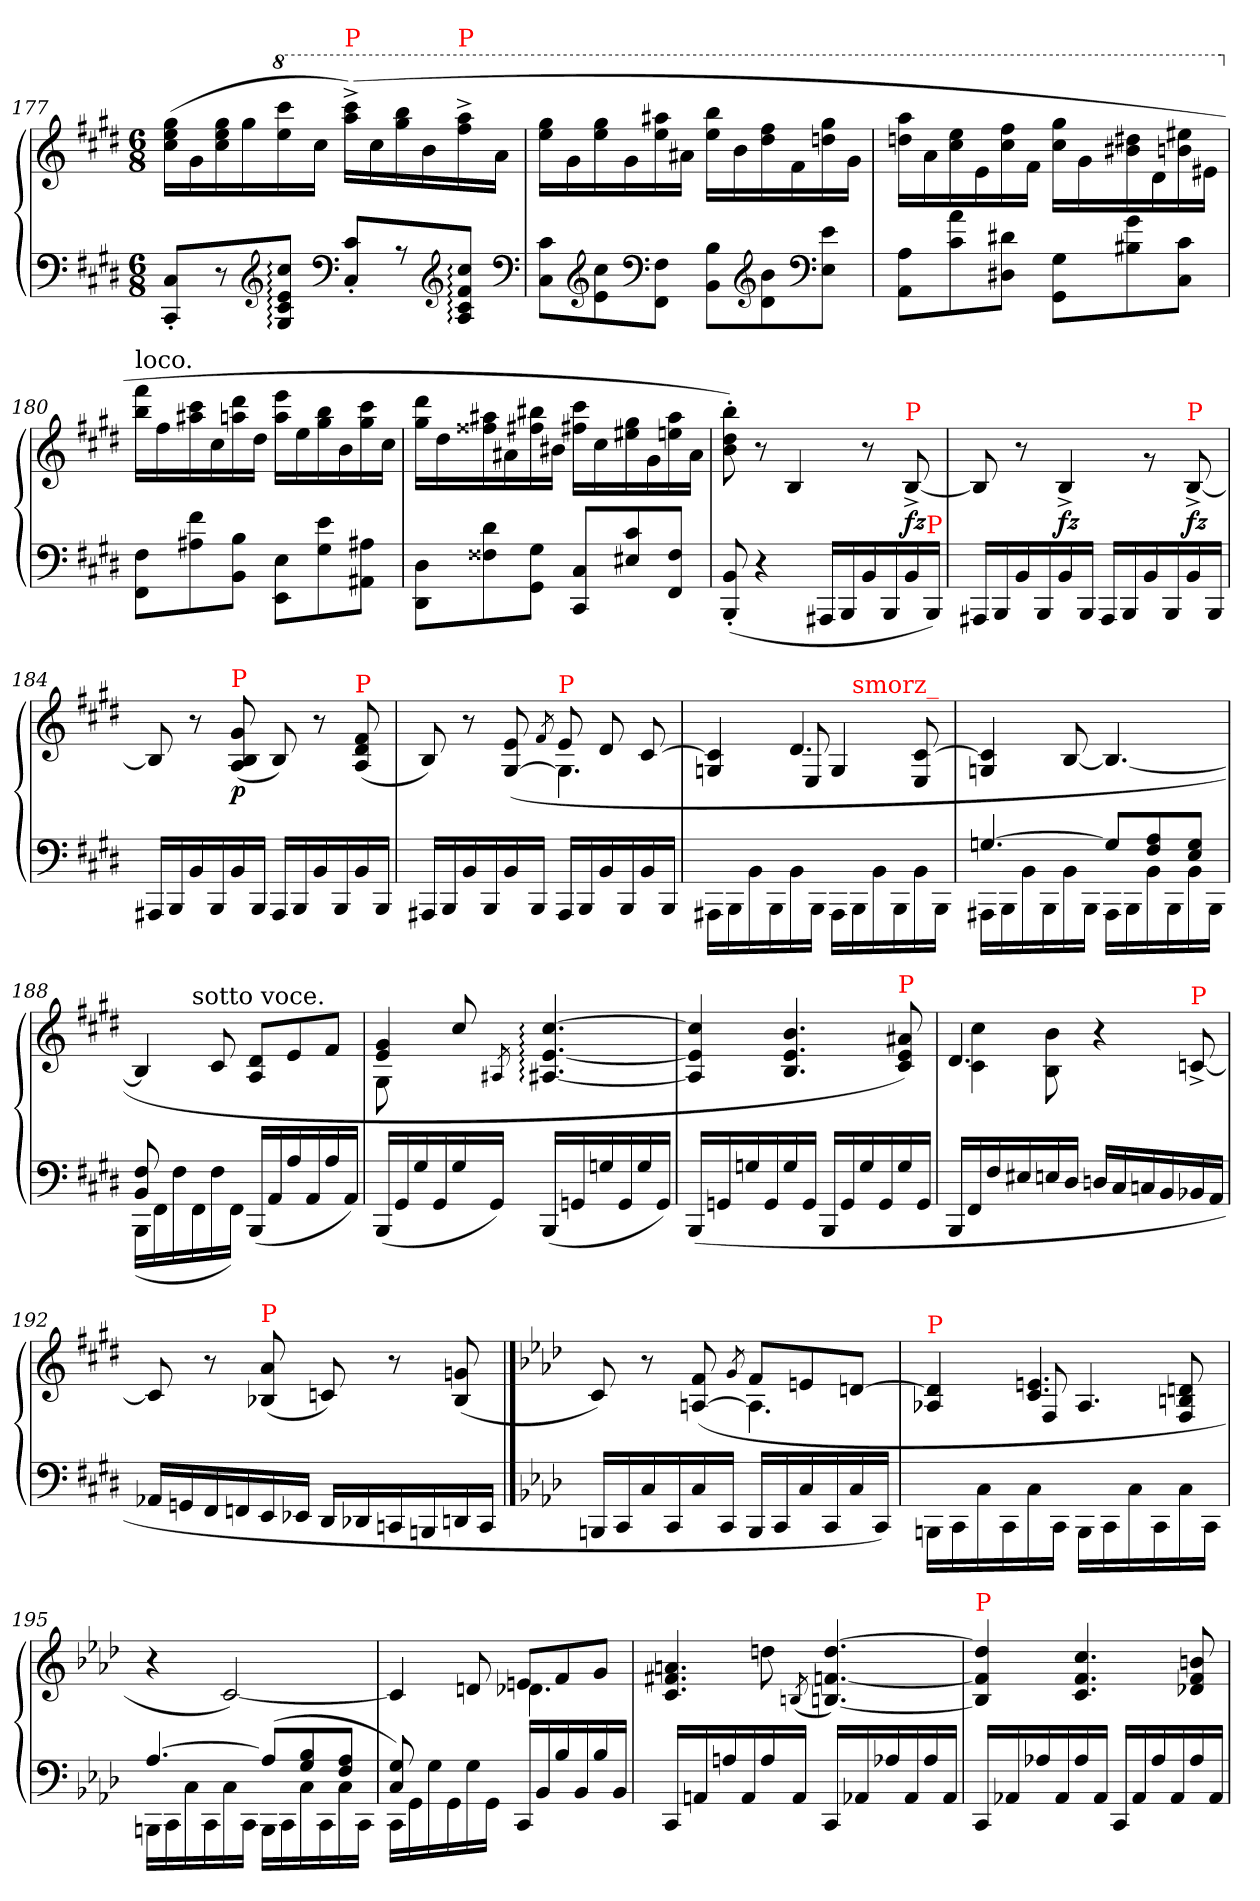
**kern	**kern	**dynam
*part1	*part1	*part1
*staff2	*staff1	*staff1/2
*clefF4	*clefG2	*
*k[f#c#g#d#]	*k[f#c#g#d#]	*
*M6/8	*M6/8	*
=177	=177	=177
8C#' 8CC#'L	(>16gg# 16ee 16cc#LL	.
.	16g#	.
8r	16gg# 16ee 16cc#	.
.	16gg#	.
*clefG2	*	*
*	*8va	*
8cc#: 8c#: 8e: 8G#:J	16cccc# 16eee	.
.	16ccc#JJ	.
*clefF4	*	*
!	!LO:TX:a:color=red:t=P	!
8c#'/ 8C#'/L	(>16cccc#^< 16aaa^<LL)	.
.	16ccc#	.
8r	16bbb 16ggg#	.
.	16bb	.
*clefG2	*	*
!	!LO:TX:a:color=red:t=P	!
8cc#: 8f#: 8c#: 8A:J	16aaa^< 16fff#^<	.
.	16aaJJ	.
*clefF4	*	*
=178	=178	=178
8c#\ 8C#\L	16ggg# 16eeeLL	.
.	16gg#	.
*clefG2	*	*
8cc# 8e	16ggg# 16eee	.
.	16gg#	.
*clefF4	*	*
8F# 8FF#J	16aaa#X 16eee	.
.	16aa#XJJ	.
8B 8BBL	16bbb 16eeeLL	.
.	16bb	.
*clefG2	*	*
8b 8d#	16fff# 16ddd#	.
.	16ff#	.
*clefF4	*	*
8e 8EJ	16ggg# 16dddn	.
.	16gg#JJ	.
=179	=179	=179
8A 8AAL	16aaa 16dddnLL	.
.	16aa	.
8a 8c#	16eee 16ccc#	.
.	16ee	.
8d#X 8D#XJ	16fff# 16ccc#	.
.	16ff#JJ	.
8G# 8GG#L	16ggg#\ 16ccc#\LL	.
.	16gg#	.
8g# 8B#X	16ddd#X 16bb#X	.
.	16dd#	.
8c# 8C#J	16eee#X 16bbn	.
.	16ee#XJJ	.
=180	=180	=180
*	*X8va	*
!	!LO:TX:a:t=loco.	!
8F# 8FF#L	16fff# 16bbLL	.
.	16ff#	.
8f# 8A#X	16ccc# 16aa#X	.
.	16cc#	.
8B 8BBJ	16ddd# 16aan	.
.	16dd#JJ	.
8E 8EEL	16eee 16aaLL	.
.	16ee	.
8e 8G#	16bb 16gg#	.
.	16b	.
8A#X 8AA#XJ	16ccc# 16gg#	.
.	16cc#JJ	.
=181	=181	=181
8D# 8DD#L	16ddd# 16gg#LL	.
.	16dd#	.
8d# 8F##X	16aa#X 16ff##X	.
.	16a#X	.
8G# 8GG#J	16bb#X 16ff#X	.
.	16b#XJJ	.
8C#/ 8CC#/L	16ccc# 16ff#XLL	.
.	16cc#	.
8c# 8E#X	16gg# 16ee#X	.
.	16g#	.
8F## 8FF#J	16aa# 16een	.
.	16a#JJ	.
=182	=182	=182
(<8BB' 8BBB'	8bb' 8dd#' 8b')	fz fz
4r	8r	.
.	4B	.
16AAA#XLL	.	.
16BBB	.	.
16BB	8r	.
16BBB	.	.
!	!LO:TX:a:color=red:t=P	!
16BB	[8B^>	fz
!LO:TX:a:color=red:t=P	!	!
16BBBJJ)	.	.
=183	=183	=183
16AAA#XLL	8B]	.
16BBB	.	.
16BB	8r	.
16BBB	.	.
16BB	4B^>	fz
16BBBJJ	.	.
16AAA#LL	.	.
16BBB	.	.
16BB	8rg	.
16BBB	.	.
!	!LO:TX:a:color=red:t=P	!
16BB	[8B^>	fz
16BBBJJ	.	.
=184	=184	=184
16AAA#XLL	8B]	.
16BBB	.	.
16BB	8r	.
16BBB	.	.
!	!LO:TX:a:color=red:t=P	!
16BB	(>8g# 8B 8A	p
16BBBJJ	.	.
16AAA#LL	8B)	.
16BBB	.	.
16BB	8r	.
16BBB	.	.
!	!LO:TX:a:color=red:t=P	!
16BB	(>8f# 8d# 8A	.
16BBBJJ	.	.
=185	=185	=185
*	*^	*
16AAA#XLL	8B)	4.ryy	.
16BBB	.	.	.
16BB	8r	.	.
16BBB	.	.	.
16BB	(>8e [8G#	.	.
16BBBJJ	.	.	.
.	8qf#/	.	.
!	!LO:TX:a:color=red:t=P	!	!
16AAA#LL	8e	4.G#]	.
16BBB	.	.	.
16BB	8d#	.	.
16BBB	.	.	.
16BB	[8c#	.	.
16BBBJJ	.	.	.
=186	=186	=186	=186
*	*	*^	*
16AAA#X\LL	4c#]/ 4Gn/	4ryy	4..ryy	.
16BBB\	.	.	.	.
16BB\	.	.	.	.
16BBB\	.	.	.	.
16BB\	4.d#	8E/	.	.
16BBB\JJ	.	.	.	.
16AAA#\LL	.	4G/	.	.
!	!	!	!LO:TX:a:color=red:t=smorz_	!
16BBB\	.	.	4ryy	.
16BB\	.	.	.	.
16BBB\	.	.	.	.
16BB\	[8c#/ 8E/	8ryy	.	.
16BBB\JJ	.	.	16ryy	.
*	*v	*v	*v	*
=187	=187	=187
*^	*	*
[4.Gn/	16AAA#X\LL	4c#] 4Gn	.
.	16BBB	.	.
.	16BB	.	.
.	16BBB	.	.
.	16BB	[8B	.
.	16BBBJJ	.	.
8G/L]	16AAA#\LL	4.B_	.
.	16BBB	.	.
8A/ 8F#/	16BB	.	.
.	16BBB	.	.
8G/ 8E/J	16BB	.	.
.	16BBBJJ	.	.
=188	=188	=188	=188
*	*	*^	*
8F# 8BB	(16BBBLL	4B]	8.ryy	.
.	16FF#	.	.	.
4ryy	16F#	.	.	.
!	!	!	!LO:TX:a:t=sotto voce.	!
.	16FF#	.	2ryy	.
.	16F#	8c#	.	.
.	16FF#JJ)	.	.	.
(16BBB/LL	4.ryy	8d# 8AL	.	.
16AA	.	.	.	.
16A	.	8e	.	.
16AA	.	.	.	.
16A	.	8f#J	.	.
16AAJJ)	.	.	16ryy	.
*v	*v	*	*	*
=189	=189	=189	=189
(<16BBB/LL	4g# 4e	8G#	.
16GG#	.	.	.
16G#	.	8ryy	.
16GG#	.	.	.
16G#	8cc#/	8ryy	.
16GG#JJ)	.	.	.
.	8qA#X/	.	.
(<16BBB/LL	[4.cc#: [4.e: [4.A#X:	4.ryy	.
16GGn	.	.	.
16Gn	.	.	.
16GG	.	.	.
16G	.	.	.
16GGJJ)	.	.	.
*	*v	*v	*
=190	=190	=190
(<16BBBLL	4cc#] 4e] 4A#]	.
16GGn	.	.
16Gn	.	.
16GG	.	.
16G	4.b 4.e 4.B	.
16GGJJ	.	.
16BBB/LL	.	.
16GG	.	.
16G	.	.
16GG	.	.
!	!LO:TX:a:color=red:t=P	!
16G	8a#X 8e 8c#)	.
16GGJJ	.	.
=191	=191	=191
*	*^	*
16BBB/LL	4.d#/	4cc#\ 4c#\	.
16FF#	.	.	.
16F#	.	.	.
16E#X	.	.	.
16En	.	8b\ 8B\	.
16D#JJ	.	.	.
16Dn/LL	4r	4.ryy	.
16C#	.	.	.
16Cn	.	.	.
16BB	.	.	.
!	!LO:TX:a:color=red:t=P	!	!
16BB-X	[8cn^>	.	.
16AAJJ	.	.	.
*	*v	*v	*
=192	=192	=192
16AA-XLL	8cn]	.
16GGn	.	.
16FF#	8r	.
16FFn	.	.
!	!LO:TX:a:color=red:t=P	!
16EE	(<8a 8B-X	.
16EE-XJJ	.	.
16DD#LL	8c)	.
16DD-X	.	.
16CCn	8r	.
16BBBn	.	.
16DDn	(8gn 8B-	.
16CCJJ	.	.
==	==	==
*k[b-e-a-d-]	*k[b-e-a-d-]	*
*	*^	*
16BBBn\LL	8c)	4.ryy	.
16CC/	.	.	.
16C	8r	.	.
16CC	.	.	.
16C	(>8f [8An	.	.
16CCJJ	.	.	.
.	8qg/	.	.
16BBB\LL	8fL	4.A]	.
16CC/	.	.	.
16C	8en	.	.
16CC	.	.	.
16C	[8dnJ	.	.
16CCJJ)	.	.	.
=194	=194	=194	=194
!	!LO:TX:a:color=red:t=P	!	!
16BBBn\LL	4dn] 4A-X	4ryy	.
16CC	.	.	.
16C	.	.	.
16CC	.	.	.
16C\	4.en 4.c	8F/	.
16CC\JJ	.	.	.
16BBB\LL	.	4.A-/	.
16CC\	.	.	.
16C\	.	.	.
16CC\	.	.	.
16C\	8dn/ 8Bn/ 8F/	.	.
16CC\JJ	.	.	.
*	*v	*v	*
=195	=195	=195
*^	*	*
[4.A-	16BBBnLL	4r	.
.	16CC	.	.
.	16C	.	.
.	16CC	.	.
.	16C	[2c)	.
.	16CCJJ	.	.
(>8A-L]	16BBBLL	.	.
.	16CC	.	.
8B- 8G	16C	.	.
.	16CC	.	.
8A- 8FJ	16C	.	.
.	16CCJJ	.	.
=196	=196	=196	=196
*	*	*^	*
8G 8C)	16CCLL	4c]	4.ryy	.
.	16GG	.	.	.
4ryy	16G	.	.	.
.	16GG	.	.	.
.	16G	8dn	.	.
.	16GGJJ	.	.	.
16CC/LL	4.ryy	8enL	4.d-X	.
16BB-	.	.	.	.
16B-	.	8f	.	.
16BB-	.	.	.	.
16B-	.	8gJ	.	.
16BB-JJ	.	.	.	.
*v	*v	*	*	*
=197	=197	=197	=197
16CC/LL	4.an/ 4.f#X/ 4.c/	4ryy	.
16AAn	.	.	.
16An	.	.	.
16AA	.	.	.
16A	.	8ddn	.
16AAJJ	.	.	.
.	(>8qBn/	.	.
16CC/LL	[4.dd [4.fn [4.B)	4.ryy	.
16AA-X	.	.	.
16A-X	.	.	.
16AA-	.	.	.
16A-	.	.	.
16AA-JJ	.	.	.
*	*v	*v	*
=198	=198	=198
!	!LO:TX:a:color=red:t=P	!
16CC/LL	4ddn] 4f] 4Bn]	.
16AA-X	.	.
16A-X	.	.
16AA-	.	.
16A-	4.cc 4.f 4.c	.
16AA-JJ	.	.
16CC/LL	.	.
16AA-	.	.
16A-	.	.
16AA-	.	.
16A-	8bn 8f 8d-X	.
16AA-JJ	.	.
=	=	=
*-	*-	*-
